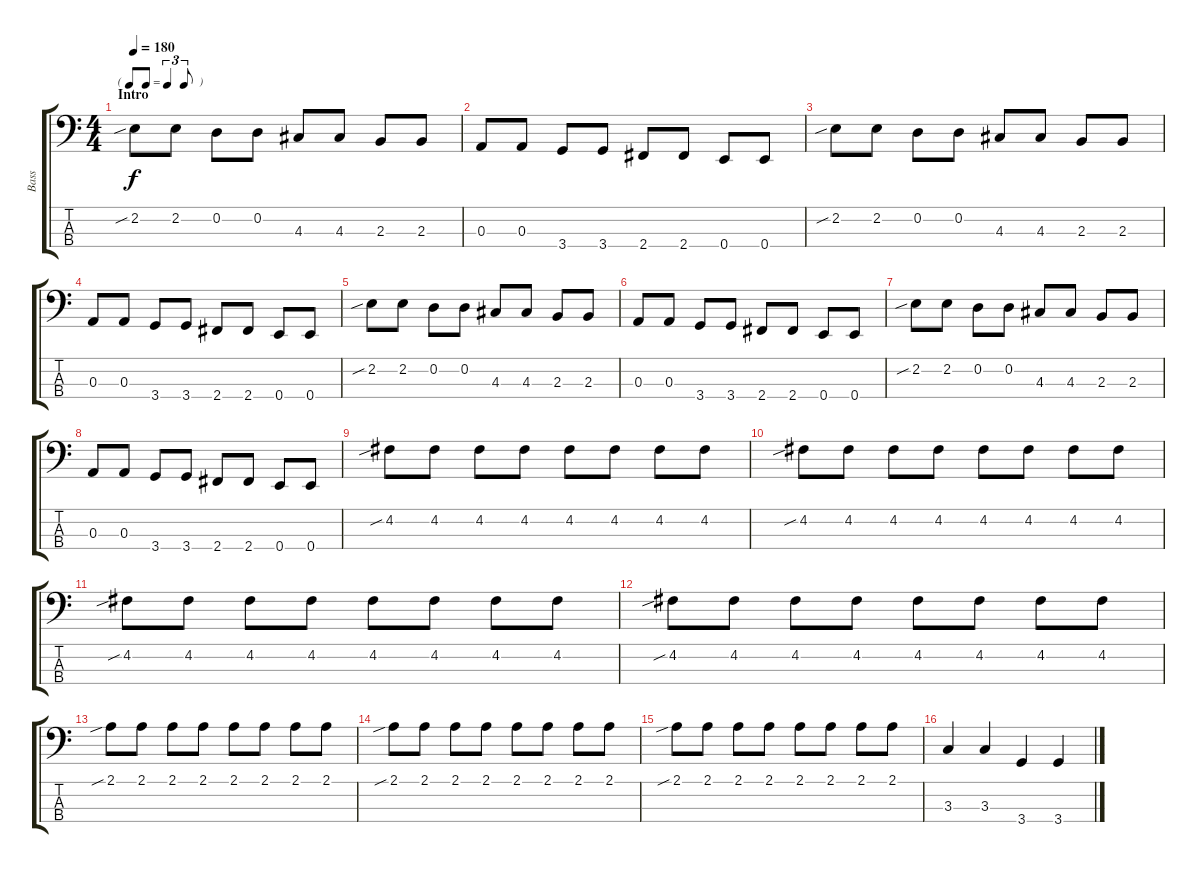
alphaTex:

\track ("Bass" "Bass") {instrument acousticbass}
\staff {score tabs}
\tuning (G2 D2 A1 E1) {hide}
\ts (4 4)
\tf triplet8th
\section ("" "Intro")
\tempo 180
\clef f4
\ks c
2.2{sib}.8{dy f instrument acousticbass} 2.2.8 0.2.8 0.2.8 4.3.8 4.3.8 2.3.8 2.3.8 |
0.3.8 0.3.8 3.4.8 3.4.8 2.4.8 2.4.8 0.4.8 0.4.8 |
2.2{sib}.8 2.2.8 0.2.8 0.2.8 4.3.8 4.3.8 2.3.8 2.3.8 |
0.3.8 0.3.8 3.4.8 3.4.8 2.4.8 2.4.8 0.4.8 0.4.8 |
2.2{sib}.8 2.2.8 0.2.8 0.2.8 4.3.8 4.3.8 2.3.8 2.3.8 |
0.3.8 0.3.8 3.4.8 3.4.8 2.4.8 2.4.8 0.4.8 0.4.8 |
2.2{sib}.8 2.2.8 0.2.8 0.2.8 4.3.8 4.3.8 2.3.8 2.3.8 |
0.3.8 0.3.8 3.4.8 3.4.8 2.4.8 2.4.8 0.4.8 0.4.8 |
4.2{sib}.8 4.2.8 4.2.8 4.2.8 4.2.8 4.2.8 4.2.8 4.2.8 |
4.2{sib}.8 4.2.8 4.2.8 4.2.8 4.2.8 4.2.8 4.2.8 4.2.8 |
4.2{sib}.8 4.2.8 4.2.8 4.2.8 4.2.8 4.2.8 4.2.8 4.2.8 |
4.2{sib}.8 4.2.8 4.2.8 4.2.8 4.2.8 4.2.8 4.2.8 4.2.8 |
2.1{sib}.8 2.1.8 2.1.8 2.1.8 2.1.8 2.1.8 2.1.8 2.1.8 |
2.1{sib}.8 2.1.8 2.1.8 2.1.8 2.1.8 2.1.8 2.1.8 2.1.8 |
2.1{sib}.8 2.1.8 2.1.8 2.1.8 2.1.8 2.1.8 2.1.8 2.1.8 |
3.3.4 3.3.4 3.4.4 3.4.4
